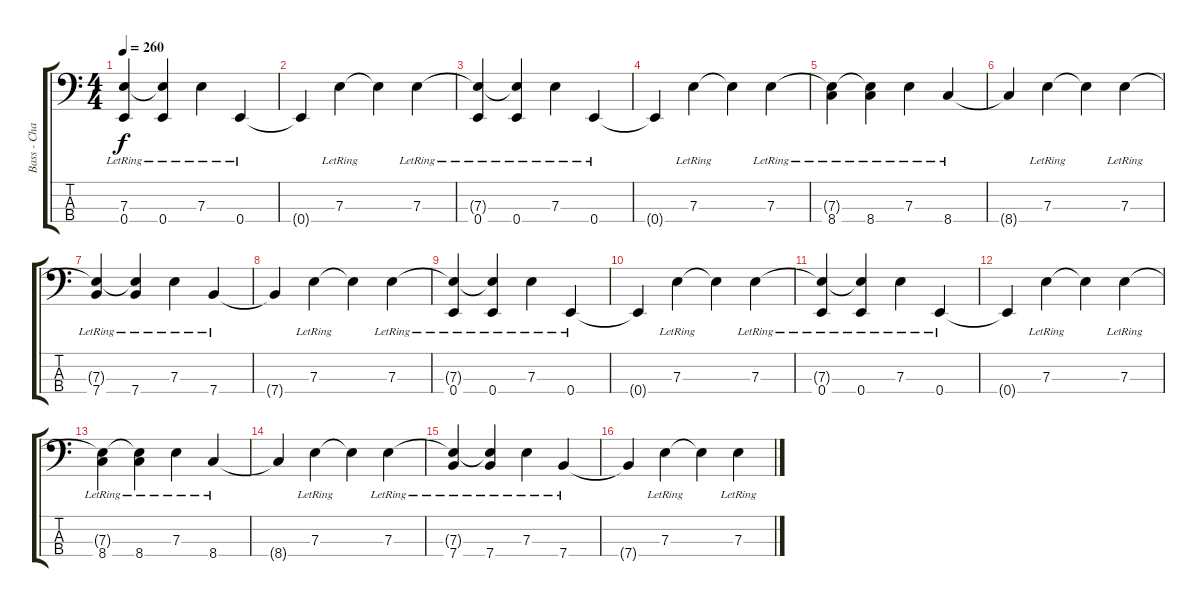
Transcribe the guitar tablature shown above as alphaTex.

\track ("Bass - Chaim Laroz" "Bass - Cha") {instrument electricbassfinger}
\staff {score tabs}
\tuning (G2 D2 A1 E1) {hide}
\ts (4 4)
\tempo 260
\clef f4
\ks c
(7.3{t} 0.4{lr}).4{dy f} (7.3{t} 0.4{lr}).4 7.3{lr}.4 0.4{lr}.4 |
0.4{t}.4 7.3{lr}.4 7.3{t}.4 7.3{lr}.4 |
(7.3{t} 0.4{lr}).4 (7.3{t} 0.4{lr}).4 7.3{lr}.4 0.4{lr}.4 |
0.4{t}.4 7.3{lr}.4 7.3{t}.4 7.3{lr}.4 |
(7.3{t} 8.4{lr}).4 (7.3{t} 8.4{lr}).4 7.3{lr}.4 8.4{lr}.4 |
8.4{t}.4 7.3{lr}.4 7.3{t}.4 7.3{lr}.4 |
(7.3{t} 7.4{lr}).4 (7.3{t} 7.4{lr}).4 7.3{lr}.4 7.4{lr}.4 |
7.4{t}.4 7.3{lr}.4 7.3{t}.4 7.3{lr}.4 |
(7.3{t} 0.4{lr}).4 (7.3{t} 0.4{lr}).4 7.3{lr}.4 0.4{lr}.4 |
0.4{t}.4 7.3{lr}.4 7.3{t}.4 7.3{lr}.4 |
(7.3{t} 0.4{lr}).4 (7.3{t} 0.4{lr}).4 7.3{lr}.4 0.4{lr}.4 |
0.4{t}.4 7.3{lr}.4 7.3{t}.4 7.3{lr}.4 |
(7.3{t} 8.4{lr}).4 (7.3{t} 8.4{lr}).4 7.3{lr}.4 8.4{lr}.4 |
8.4{t}.4 7.3{lr}.4 7.3{t}.4 7.3{lr}.4 |
(7.3{t} 7.4{lr}).4 (7.3{t} 7.4{lr}).4 7.3{lr}.4 7.4{lr}.4 |
7.4{t}.4 7.3{lr}.4 7.3{t}.4 7.3{lr}.4
